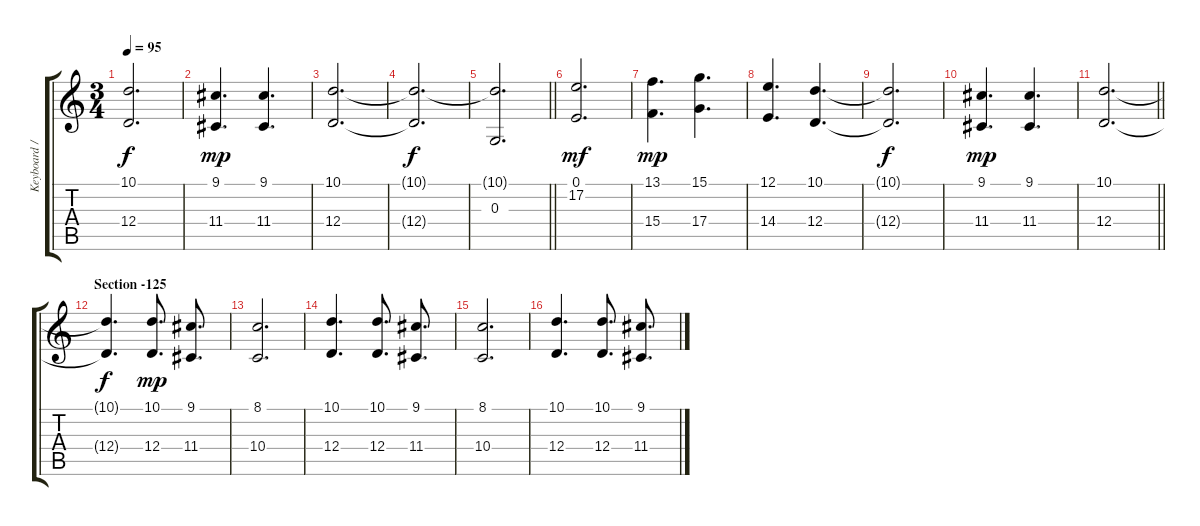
\track ("Keyboard / Flute" "Keyboard /") {instrument pad8sweep}
\staff {score tabs}
\tuning (E4 B3 G3 D3 A2 D2) {hide}
\ts (3 4)
\tempo 95
\clef g2
\ks c
(10.1{t} 12.4{t}).2{d dy f} |
(9.1 11.4).4{d dy mp} (9.1 11.4).4{d} |
(10.1 12.4).2{d} |
(10.1{t} 12.4{t}).2{d dy f} |
\barLineRight lightlight
(10.1{t} 0.3).2{d} |
(0.1 17.2).2{d dy mf} |
(13.1 15.4).4{d dy mp} (15.1 17.4).4{d} |
(12.1 14.4).4{d} (10.1 12.4).4{d} |
(10.1{t} 12.4{t}).2{d dy f} |
(9.1 11.4).4{d dy mp} (9.1 11.4).4{d} |
\barLineRight lightlight
(10.1 12.4).2{d} |
\section ("" "Section -125")
(10.1{t} 12.4{t}).4{d dy f} (10.1 12.4).8{d dy mp} (9.1 11.4).8{d} |
(8.1 10.4).2{d} |
(10.1 12.4).4{d} (10.1 12.4).8{d} (9.1 11.4).8{d} |
(8.1 10.4).2{d} |
(10.1 12.4).4{d} (10.1 12.4).8{d} (9.1 11.4).8{d}
